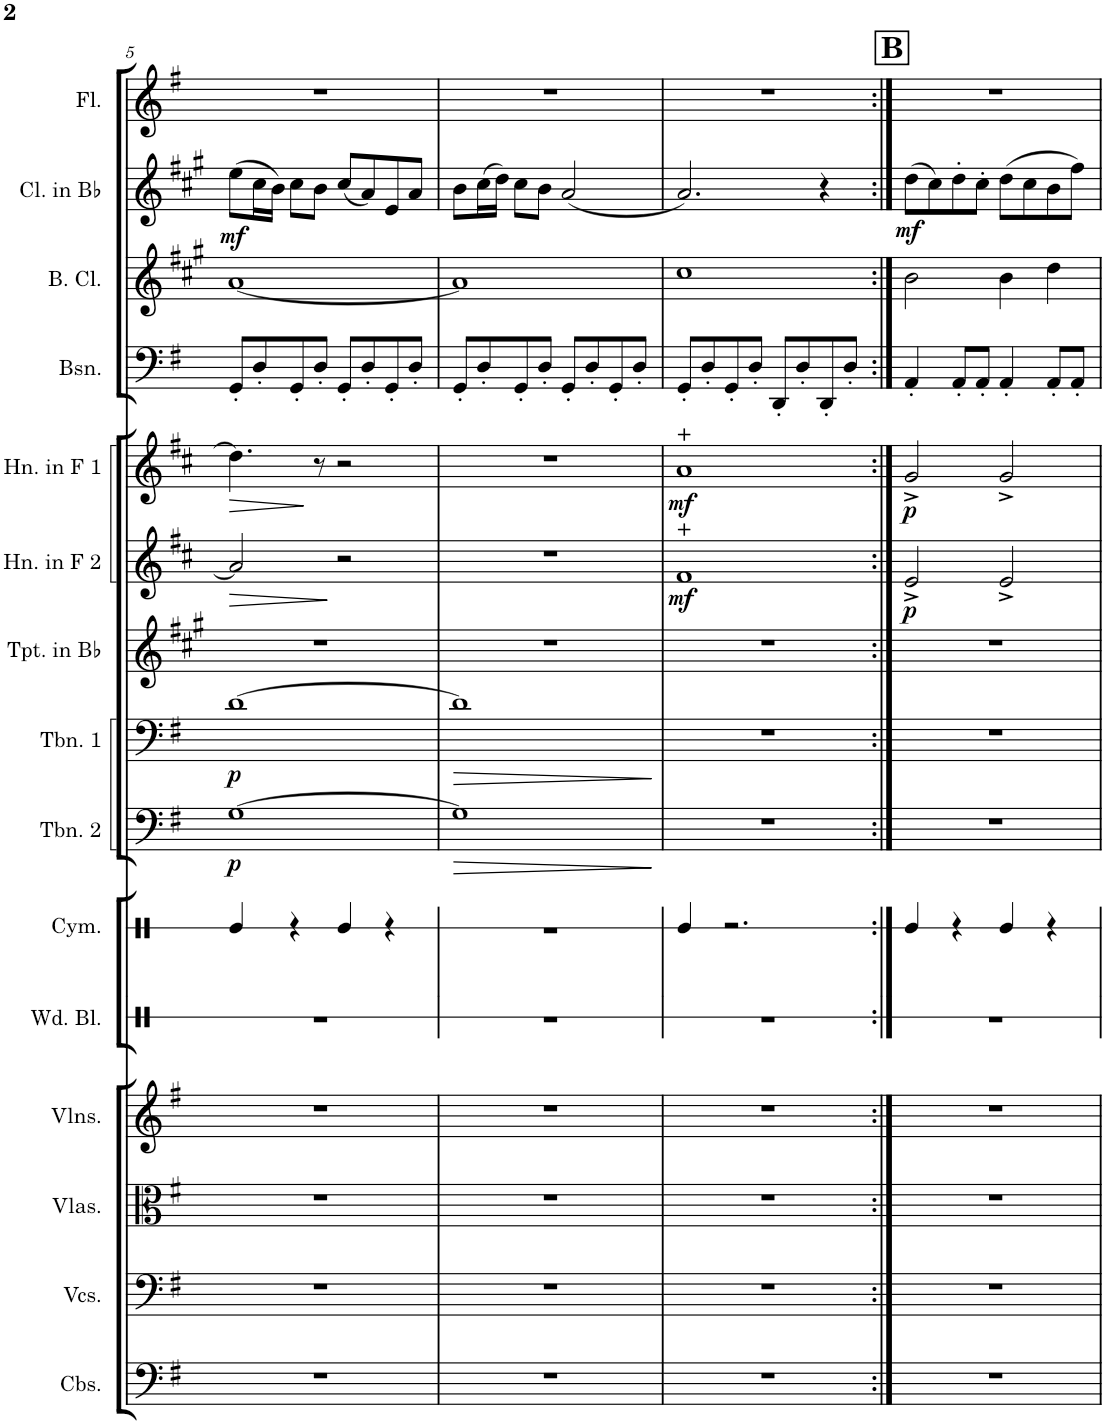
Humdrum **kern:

**kern	**kern	**kern	**kern	**kern	**kern	**kern	**dynam	**kern	**dynam	**kern	**kern	**dynam	**kern	**dynam	**kern	**kern	**kern	**dynam	**kern
*part15	*part14	*part13	*part12	*part11	*part10	*part9	*part9	*part8	*part8	*part7	*part6	*part6	*part5	*part5	*part4	*part3	*part2	*part2	*part1
*staff15	*staff14	*staff13	*staff12	*staff11	*staff10	*staff9	*staff9	*staff8	*staff8	*staff7	*staff6	*staff6	*staff5	*staff5	*staff4	*staff3	*staff2	*staff2	*staff1
*I"Contrabasses	*I"Violoncellos	*I"Violas	*I"Violins	*I"Wood Blocks	*I"Cymbals	*I"Trombone 2	*	*I"Trombone 1	*	*I"Trumpet in Bb	*I"Horn in F 2	*	*I"Horn in F 1	*	*I"Bassoon	*I"Bass Clarinet	*I"Clarinet in Bb	*	*I"Flute
*I'Cbs.	*I'Vcs.	*I'Vlas.	*I'Vlns.	*I'Wd. Bl.	*I'Cym.	*I'Tbn. 2	*	*I'Tbn. 1	*	*I'Tpt. in Bb	*I'Hn. in F 2	*	*I'Hn. in F 1	*	*I'Bsn.	*I'B. Cl.	*I'Cl. in Bb	*	*I'Fl.
!!LO:PB:g=z
*clefF4	*clefF4	*clefC3	*clefG2	*clefX	*clefX	*clefF4	*	*clefF4	*	*clefG2	*clefG2	*	*clefG2	*	*clefF4	*clefG2	*clefG2	*	*clefG2
*Trd7c12	*	*	*	*	*	*	*	*	*	*Trd1c2	*Trd4c7	*	*Trd4c7	*	*	*Trd8c14	*Trd1c2	*	*
*k[f#]	*k[f#]	*k[f#]	*k[f#]	*k[]	*k[]	*k[f#]	*	*k[f#]	*	*k[f#c#g#]	*k[f#c#]	*	*k[f#c#]	*	*k[f#]	*k[f#c#g#]	*k[f#c#g#]	*	*k[f#]
*M4/4	*M4/4	*M4/4	*M4/4	*M4/4	*M4/4	*M4/4	*	*M4/4	*	*M4/4	*M4/4	*	*M4/4	*	*M4/4	*M4/4	*M4/4	*	*M4/4
=5	=5	=5	=5	=5	=5	=5	=5	=5	=5	=5	=5	=5	=5	=5	=5	=5	=5	=5	=5
!	!	!	!	!	!	!	!LO:DY:b	!	!LO:DY:b	!	!	!LO:HP:b	!	!LO:HP:b	!	!	!	!LO:DY:b	!
1r	1r	1r	1r	1r	4Re/	[1G	p	[1d	p	1r	2a/]	>	4.dd\]	>	8GG'/L	[1a	(8ee\L	mf	1r
.	.	.	.	.	.	.	.	.	.	.	.	.	.	.	8D'/	.	16cc#\L	.	.
.	.	.	.	.	.	.	.	.	.	.	.	.	.	.	.	.	16b\JJ)	.	.
.	.	.	.	.	4r	.	.	.	.	.	.	.	.	.	8GG'/	.	8cc#\L	.	.
.	.	.	.	.	.	.	.	.	.	.	.	.	8r	]	8D'/J	.	8b\J	.	.
.	.	.	.	.	4Re/	.	.	.	.	.	2r	]	2r	.	8GG'/L	.	(8cc#/L	.	.
.	.	.	.	.	.	.	.	.	.	.	.	.	.	.	8D'/	.	8a/)	.	.
.	.	.	.	.	4r	.	.	.	.	.	.	.	.	.	8GG'/	.	8e/	.	.
.	.	.	.	.	.	.	.	.	.	.	.	.	.	.	8D'/J	.	8a/J	.	.
=6	=6	=6	=6	=6	=6	=6	=6	=6	=6	=6	=6	=6	=6	=6	=6	=6	=6	=6	=6
!	!	!	!	!	!	!	!LO:HP:b	!	!LO:HP:b	!	!	!	!	!	!	!	!	!	!
1r	1r	1r	1r	1r	1r	1G]	>	1d]	>	1r	1r	.	1r	.	8GG'/L	1a]	8b\L	.	1r
.	.	.	.	.	.	.	.	.	.	.	.	.	.	.	8D'/	.	(16cc#\L	.	.
.	.	.	.	.	.	.	.	.	.	.	.	.	.	.	.	.	16dd\JJ)	.	.
.	.	.	.	.	.	.	.	.	.	.	.	.	.	.	8GG'/	.	8cc#\L	.	.
.	.	.	.	.	.	.	.	.	.	.	.	.	.	.	8D'/J	.	8b\J	.	.
.	.	.	.	.	.	.	.	.	.	.	.	.	.	.	8GG'/L	.	(2a/	.	.
.	.	.	.	.	.	.	.	.	.	.	.	.	.	.	8D'/	.	.	.	.
.	.	.	.	.	.	.	.	.	.	.	.	.	.	.	8GG'/	.	.	.	.
.	.	.	.	.	.	.	.	.	.	.	.	.	.	.	8D'/J	.	.	.	.
.	.	.	.	.	.	.	]	.	]	.	.	.	.	.	.	.	.	.	.
=7	=7	=7	=7	=7	=7	=7	=7	=7	=7	=7	=7	=7	=7	=7	=7	=7	=7	=7	=7
!	!	!	!	!	!	!	!	!	!	!	!	!LO:DY:b	!	!LO:DY:b	!	!	!	!	!
1r	1r	1r	1r	1r	4Re/	1r	.	1r	.	1r	1f#	mf	1a	mf	8GG'/L	1cc#	2.a/)	.	1r
.	.	.	.	.	.	.	.	.	.	.	.	.	.	.	8D'/	.	.	.	.
.	.	.	.	.	2.r	.	.	.	.	.	.	.	.	.	8GG'/	.	.	.	.
.	.	.	.	.	.	.	.	.	.	.	.	.	.	.	8D'/J	.	.	.	.
.	.	.	.	.	.	.	.	.	.	.	.	.	.	.	8DD'/L	.	.	.	.
.	.	.	.	.	.	.	.	.	.	.	.	.	.	.	8D'/	.	.	.	.
.	.	.	.	.	.	.	.	.	.	.	.	.	.	.	8DD'/	.	4r	.	.
.	.	.	.	.	.	.	.	.	.	.	.	.	.	.	8D'/J	.	.	.	.
!!LO:REH:place=s1:a:B:cj:fs=14:t=B
=8:|!	=8:|!	=8:|!	=8:|!	=8:|!	=8:|!	=8:|!	=8:|!	=8:|!	=8:|!	=8:|!	=8:|!	=8:|!	=8:|!	=8:|!	=8:|!	=8:|!	=8:|!	=8:|!	=8:|!
!	!	!	!	!	!	!	!	!	!	!	!	!LO:DY:b	!	!LO:DY:b	!	!	!	!LO:DY:b	!
1r	1r	1r	1r	1r	4Re/	1r	.	1r	.	1r	2e^/	p	2g^/	p	4AA'/	2b\	(8dd\L	mf	1r
.	.	.	.	.	.	.	.	.	.	.	.	.	.	.	.	.	8cc#\)	.	.
.	.	.	.	.	4r	.	.	.	.	.	.	.	.	.	8AA'/L	.	8dd'\	.	.
.	.	.	.	.	.	.	.	.	.	.	.	.	.	.	8AA'/J	.	8cc#'\J	.	.
.	.	.	.	.	4Re/	.	.	.	.	.	2e^/	.	2g^/	.	4AA'/	4b\	(8dd\L	.	.
.	.	.	.	.	.	.	.	.	.	.	.	.	.	.	.	.	8cc#\	.	.
.	.	.	.	.	4r	.	.	.	.	.	.	.	.	.	8AA'/L	4dd\	8b\	.	.
.	.	.	.	.	.	.	.	.	.	.	.	.	.	.	8AA'/J	.	8ff#\J)	.	.
=	=	=	=	=	=	=	=	=	=	=	=	=	=	=	=	=	=	=	=
*-	*-	*-	*-	*-	*-	*-	*-	*-	*-	*-	*-	*-	*-	*-	*-	*-	*-	*-	*-
